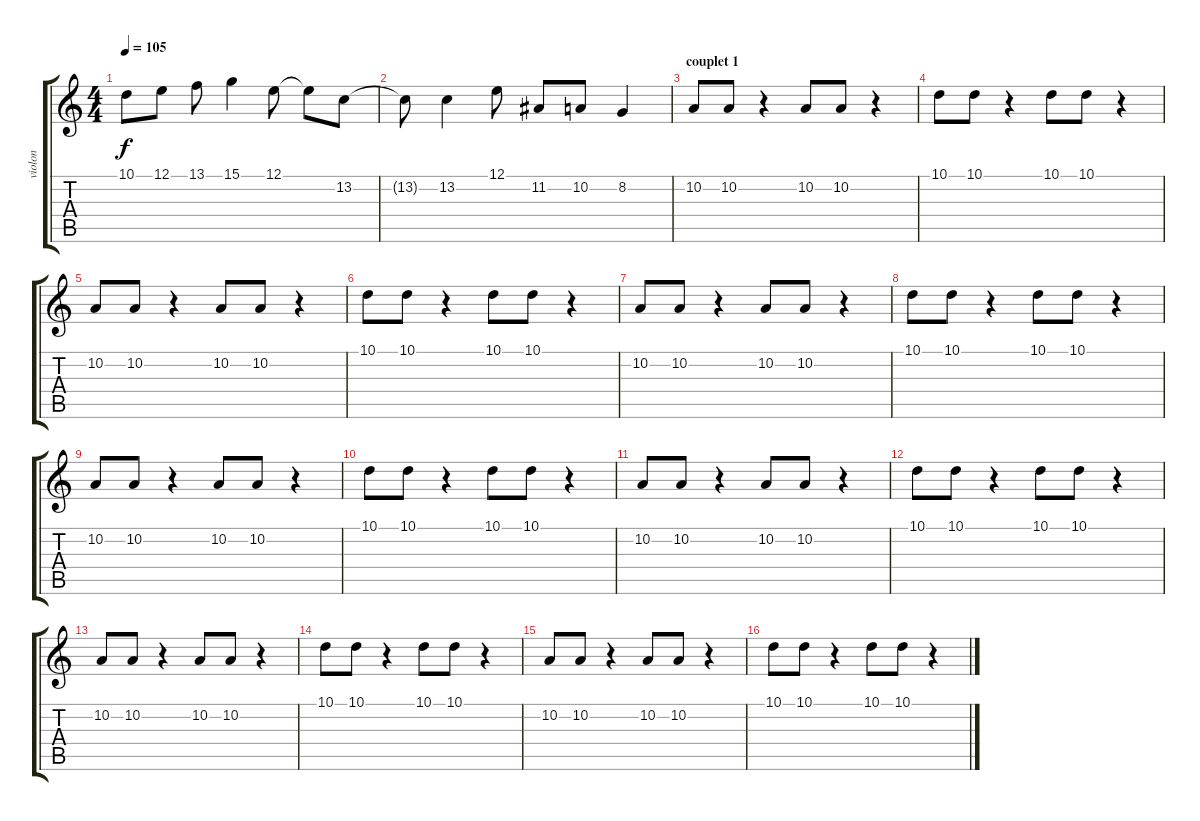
\track ("violon" "violon") {instrument violin}
\staff {score tabs}
\tuning (E4 B3 G3 D3 A2 E2) {hide}
\ts (4 4)
\tempo 105
\clef g2
\ks c
10.1.8{dy f} 12.1.8 13.1.8 15.1.4 12.1.8 12.1{t}.8 13.2.8 |
13.2{t}.8 13.2.4 12.1.8 11.2.8 10.2.8 8.2.4 |
\section ("" "couplet 1")
10.2.8 10.2.8 r.4 10.2.8 10.2.8 r.4 |
10.1.8 10.1.8 r.4 10.1.8 10.1.8 r.4 |
10.2.8 10.2.8 r.4 10.2.8 10.2.8 r.4 |
10.1.8 10.1.8 r.4 10.1.8 10.1.8 r.4 |
10.2.8 10.2.8 r.4 10.2.8 10.2.8 r.4 |
10.1.8 10.1.8 r.4 10.1.8 10.1.8 r.4 |
10.2.8 10.2.8 r.4 10.2.8 10.2.8 r.4 |
10.1.8 10.1.8 r.4 10.1.8 10.1.8 r.4 |
10.2.8 10.2.8 r.4 10.2.8 10.2.8 r.4 |
10.1.8 10.1.8 r.4 10.1.8 10.1.8 r.4 |
10.2.8 10.2.8 r.4 10.2.8 10.2.8 r.4 |
10.1.8 10.1.8 r.4 10.1.8 10.1.8 r.4 |
10.2.8 10.2.8 r.4 10.2.8 10.2.8 r.4 |
10.1.8 10.1.8 r.4 10.1.8 10.1.8 r.4
